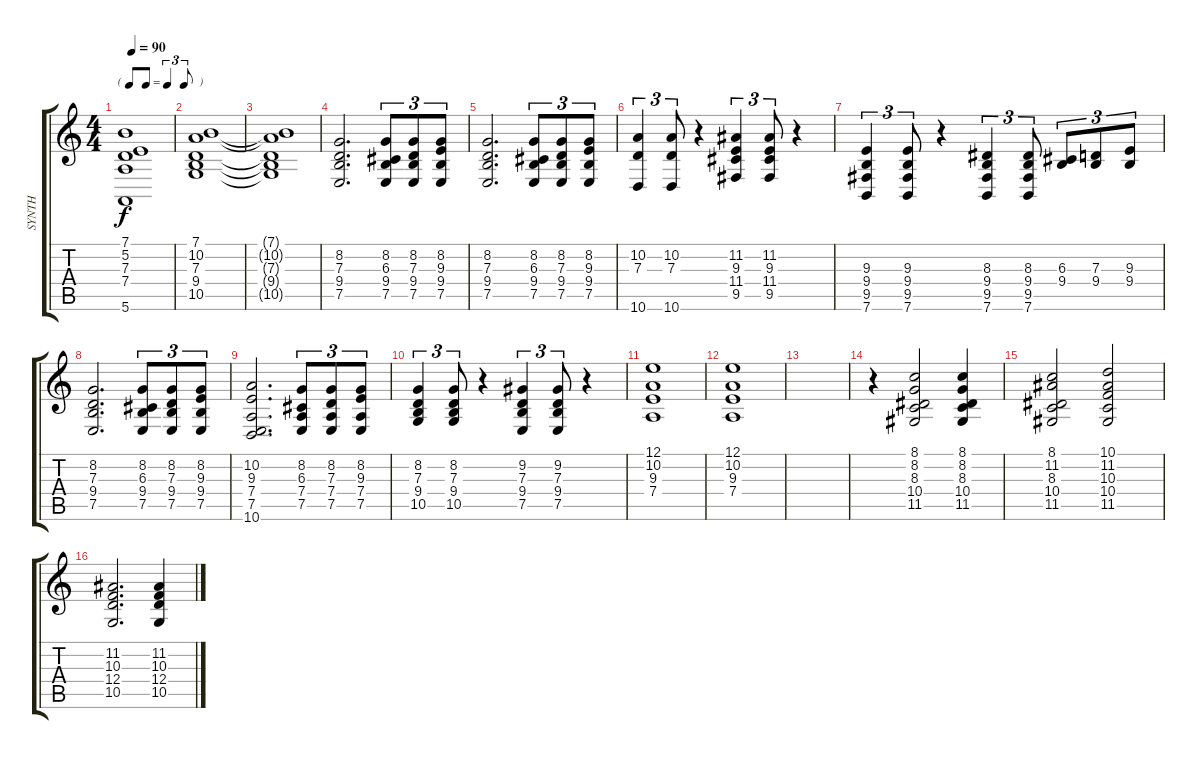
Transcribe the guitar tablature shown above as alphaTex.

\track ("SYNTH" "SYNTH") {instrument lead3calliope}
\staff {score tabs}
\tuning (E4 B3 G3 D3 A2 E2) {hide}
\ts (4 4)
\tf triplet8th
\tempo 90
\clef g2
\ks c
(7.1 5.2 7.3 7.4 5.6).1{dy f} |
(7.1 10.2 7.3 9.4 10.5).1 |
(7.1{t} 10.2{t} 7.3{t} 9.4{t} 10.5{t}).1 |
(8.2 7.3 9.4 7.5).2{d} (8.2 6.3 9.4 7.5).8{tu (3 2)} (8.2 7.3 9.4 7.5).8{tu (3 2)} (8.2 9.3 9.4 7.5).8{tu (3 2)} |
(8.2 7.3 9.4 7.5).2{d} (8.2 6.3 9.4 7.5).8{tu (3 2)} (8.2 7.3 9.4 7.5).8{tu (3 2)} (8.2 9.3 9.4 7.5).8{tu (3 2)} |
(10.2 7.3 10.6).4{tu (3 2)} (10.2 7.3 10.6).8{tu (3 2)} r.4 (11.2 9.3 11.4 9.5).4{tu (3 2)} (11.2 9.3 11.4 9.5).8{tu (3 2)} r.4 |
(9.3 9.4 9.5 7.6).4{tu (3 2)} (9.3 9.4 9.5 7.6).8{tu (3 2)} r.4 (8.3 9.4 9.5 7.6).4{tu (3 2)} (8.3 9.4 9.5 7.6).8{tu (3 2)} (6.3 9.4).8{tu (3 2)} (7.3 9.4).8{tu (3 2)} (9.3 9.4).8{tu (3 2)} |
(8.2 7.3 9.4 7.5).2{d} (8.2 6.3 9.4 7.5).8{tu (3 2)} (8.2 7.3 9.4 7.5).8{tu (3 2)} (8.2 9.3 9.4 7.5).8{tu (3 2)} |
(10.2 9.3 7.4 7.5 10.6).2{d} (8.2 6.3 7.4 7.5).8{tu (3 2)} (8.2 7.3 7.4 7.5).8{tu (3 2)} (8.2 9.3 7.4 7.5).8{tu (3 2)} |
(8.2 7.3 9.4 10.5).4{tu (3 2)} (8.2 7.3 9.4 10.5).8{tu (3 2)} r.4 (9.2 7.3 9.4 7.5).4{tu (3 2)} (9.2 7.3 9.4 7.5).8{tu (3 2)} r.4 |
(12.1 10.2 9.3 7.4).1 |
(12.1 10.2 9.3 7.4).1 |
|
r.4 (8.1 8.2 8.3 10.4 11.5).2 (8.1 8.2 8.3 10.4 11.5).4 |
(8.1 11.2 8.3 10.4 11.5).2 (10.1 11.2 10.3 10.4 11.5).2 |
(11.2 10.3 12.4 10.5).2{d} (11.2 10.3 12.4 10.5).4
